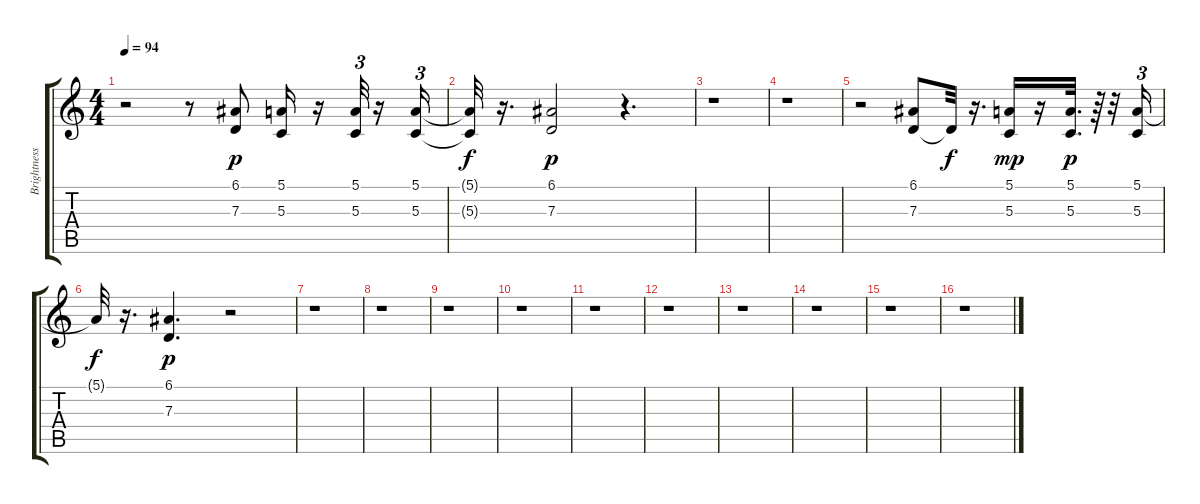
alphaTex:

\track ("Brightness" "Brightness") {instrument fx5brightness}
\staff {score tabs}
\tuning (E4 B3 G3 D3 A2 E2) {hide}
\ts (4 4)
\tempo 94
\clef g2
\ks c
r.2{dy p} r.8 (6.1 7.3).8 (5.1 5.3).16 r.16 (5.1 5.3).32{tu (3 2)} r.16 (5.1 5.3).16{tu (3 2)} |
(5.1{t} 5.3{t}).32{dy f} r.16{d} (6.1 7.3).2{dy p} r.4{d} |
r.1 |
r.1 |
r.2 (6.1 7.3).8 7.3{t}.32{dy f} r.16{d} (5.1 5.3).16{dy mp} r.16 (5.1 5.3).32{d dy p} r.64 r.32 (5.1 5.3).16{tu (3 2)} |
5.1{t}.32{dy f} r.16{d} (6.1 7.3).4{d dy p} r.2 |
r.1 |
r.1 |
r.1 |
r.1 |
r.1 |
r.1 |
r.1 |
r.1 |
r.1 |
r.1
